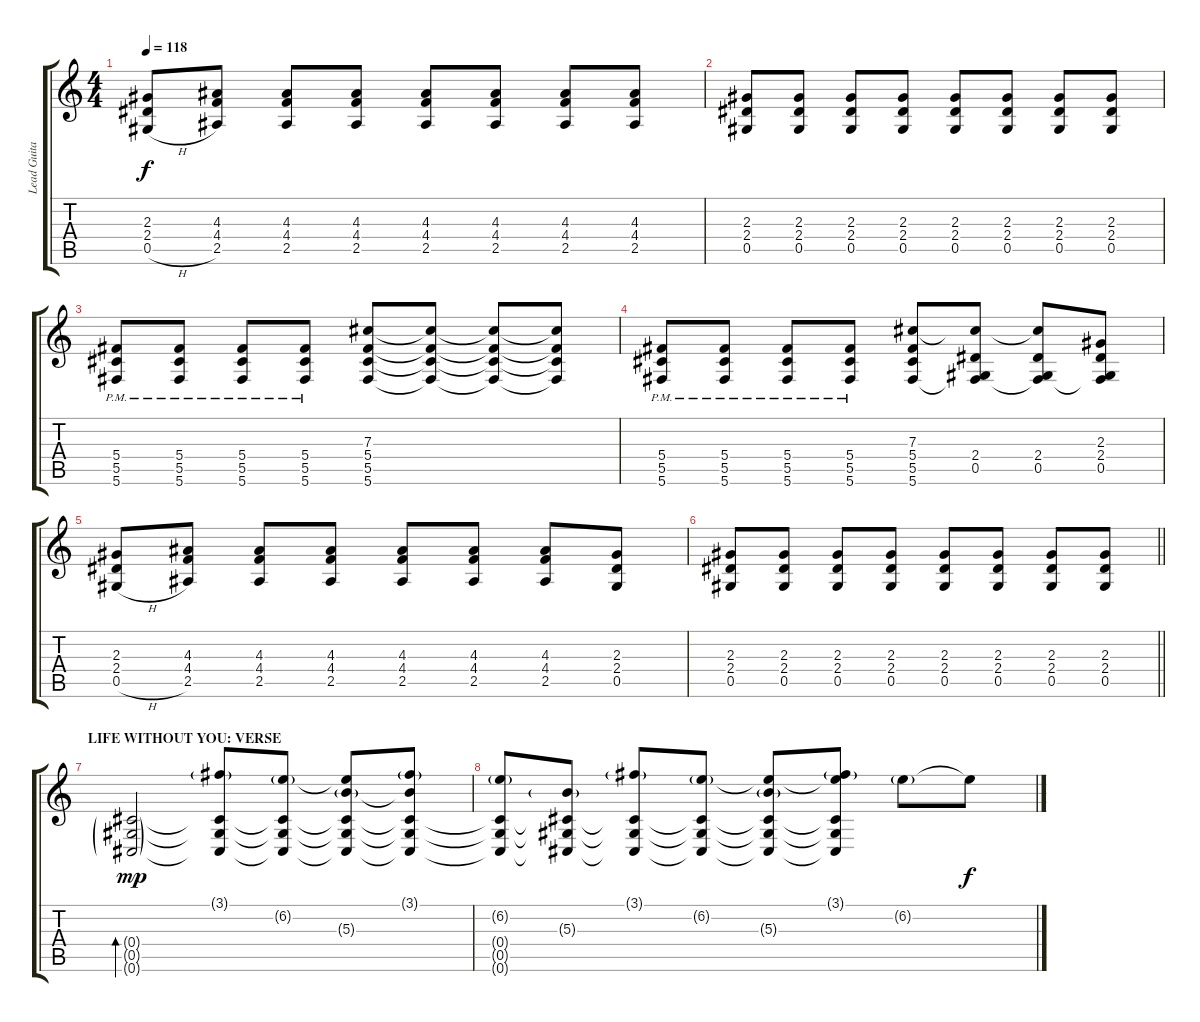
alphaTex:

\track ("Lead Guitar" "Lead Guita") {instrument electricguitarclean}
\staff {score tabs}
\tuning (Eb4 Bb3 Gb3 Db3 Ab2 Db2) {hide}
\ts (4 4)
\tempo 118
\clef g2
\ks c
(2.3 2.4 0.5{h}).8{dy f} (4.3 4.4 2.5).8 (4.3 4.4 2.5).8 (4.3 4.4 2.5).8 (4.3 4.4 2.5).8 (4.3 4.4 2.5).8 (4.3 4.4 2.5).8 (4.3 4.4 2.5).8 |
(2.3 2.4 0.5).8 (2.3 2.4 0.5).8 (2.3 2.4 0.5).8 (2.3 2.4 0.5).8 (2.3 2.4 0.5).8 (2.3 2.4 0.5).8 (2.3 2.4 0.5).8 (2.3 2.4 0.5).8 |
(5.4{pm} 5.5{pm} 5.6{pm}).8 (5.4{pm} 5.5{pm} 5.6{pm}).8 (5.4{pm} 5.5{pm} 5.6{pm}).8 (5.4{pm} 5.5{pm} 5.6{pm}).8 (7.3 5.4 5.5 5.6).8 (7.3{t} 5.4{t} 5.5{t} 5.6{t}).8 (7.3{t} 5.4{t} 5.5{t} 5.6{t}).8 (7.3{t} 5.4{t} 5.5{t} 5.6{t}).8 |
(5.4{pm} 5.5{pm} 5.6{pm}).8 (5.4{pm} 5.5{pm} 5.6{pm}).8 (5.4{pm} 5.5{pm} 5.6{pm}).8 (5.4{pm} 5.5{pm} 5.6{pm}).8 (7.3 5.4 5.5 5.6).8 (7.3{t} 2.4 0.5 5.6{t}).8 (7.3{t} 2.4 0.5 5.6{t}).8 (2.3 2.4 0.5 5.6{t}).8 |
(2.3 2.4 0.5{h}).8 (4.3 4.4 2.5).8 (4.3 4.4 2.5).8 (4.3 4.4 2.5).8 (4.3 4.4 2.5).8 (4.3 4.4 2.5).8 (4.3 4.4 2.5).8 (2.3 2.4 0.5).8 |
\barLineRight lightlight
(2.3 2.4 0.5).8 (2.3 2.4 0.5).8 (2.3 2.4 0.5).8 (2.3 2.4 0.5).8 (2.3 2.4 0.5).8 (2.3 2.4 0.5).8 (2.3 2.4 0.5).8 (2.3 2.4 0.5).8 |
\section ("" "LIFE WITHOUT YOU: VERSE")
(0.4{g} 0.5{g} 0.6{g}).2{bd 60 dy mp} (3.1{g} 0.4{t} 0.5{t} 0.6{t}).8 (6.2{g} 0.4{t} 0.5{t} 0.6{t}).8 (6.2{t} 5.3{g} 0.4{t} 0.5{t} 0.6{t}).8 (3.1{g} 5.3{t} 0.4{t} 0.5{t} 0.6{t}).8 |
(6.2{g} 0.4{t} 0.5{t} 0.6{t}).8 (5.3{g} 0.4{t} 0.5{t} 0.6{t}).8 (3.1{g} 0.4{t} 0.5{t} 0.6{t}).8 (6.2{g} 0.4{t} 0.5{t} 0.6{t}).8 (6.2{t} 5.3{g} 0.4{t} 0.5{t} 0.6{t}).8 (3.1{g} 6.2{t} 0.4{t} 0.5{t} 0.6{t}).8 6.2{g}.8 6.2{t}.8{dy f}
